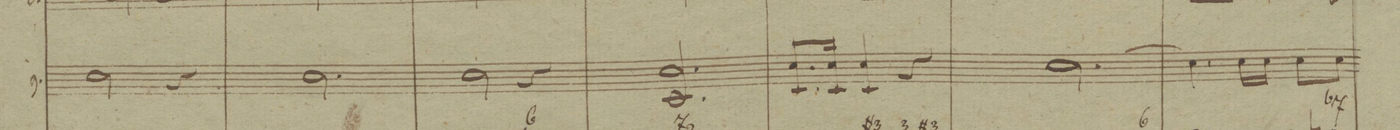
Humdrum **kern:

**kern	**dynam
*I"9.	*
*clefG2	*
*k[b-]	*
*M3/4	*
2f\	.
4r	.
=119	=119
2.f\	.
=120	=120
2f\	.
4r	.
=121	=121
2.F/ 2.f	.
=122	=122
8.F/L 8.f	.
16F/Jk 16f	.
4F/ 4f	.
4r	.
=123	=123
[2.f\	.
=124	=124
4.f\]	.
16f\LL	.
16f\JJ	.
8f\L	.
8f\J	.
=125	=125
*-	*-
